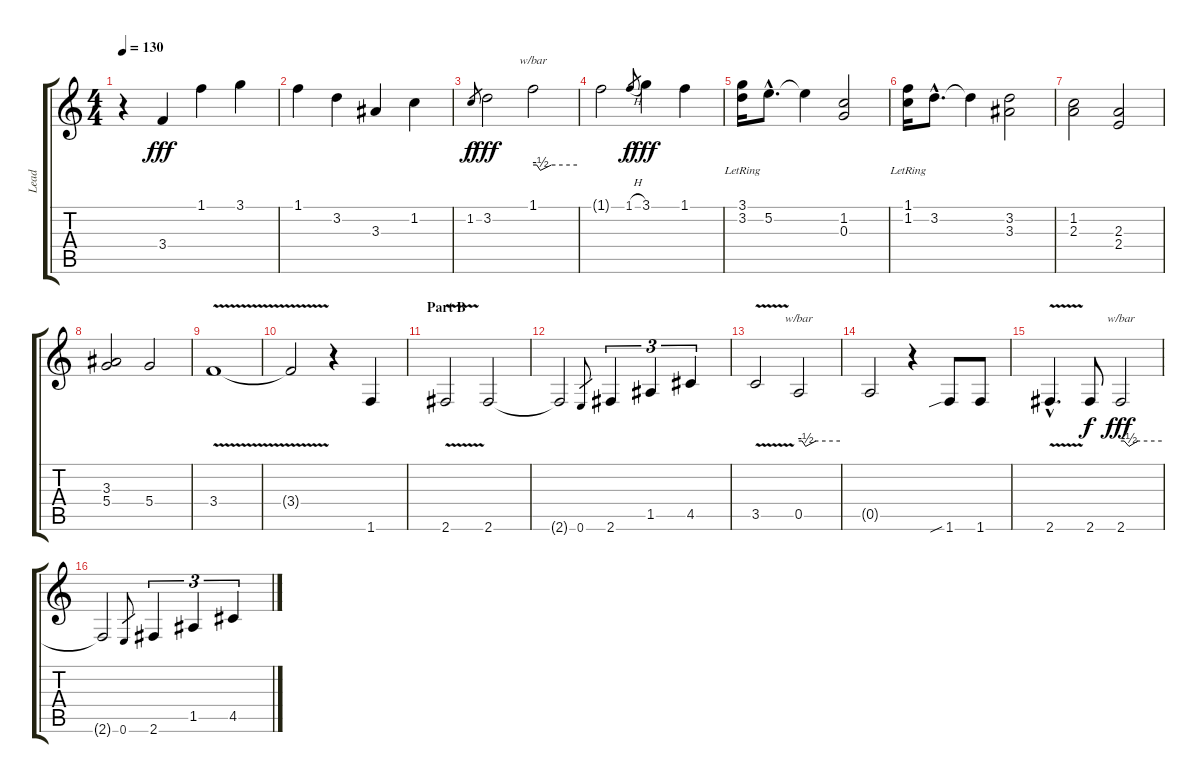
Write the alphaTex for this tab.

\track ("Lead" "Lead") {instrument acousticguitarnylon}
\staff {score tabs}
\tuning (E4 B3 G3 D3 A2 E2) {hide}
\ts (4 4)
\tempo 130
\clef g2
\ks c
r.4{dy ff} 3.4.4{dy fff} 1.1.4 3.1.4 |
1.1.4 3.2.4 3.3.4 1.2.4 |
1.2.8{gr dy f} 3.2.2{dy fff} 1.1.2{tbe (custom default 0 0 5 0 10 -2 25 0 60 0)} |
1.1{t}.2 1.1{h}.8{gr dy f} 3.1.4{dy fff} 1.1.4 |
(3.1{lr} 3.2).16 5.2{hac}.8{d} 5.2{t}.4 (1.2 0.3).2 |
(1.1{lr} 1.2).16 3.2{hac}.8{d} 3.2{t}.4 (3.2 3.3).2 |
(1.2 2.3).2 (2.3 2.4).2 |
(3.3 5.4).2 5.4.2 |
3.4{v}.1 |
3.4{t}.2 r.4{volume 16 balance 8 instrument electricguitarclean} 1.6.4 |
\section ("" "Part B")
2.6{v}.2 2.6.2 |
2.6{t}.2 0.6.8{gr} 2.6.4{tu (3 2)} 1.5.4{tu (3 2)} 4.5.4{tu (3 2)} |
3.5{v}.2 0.5.2{tbe (custom default 0 0 5 0 10 -2 25 0 60 0)} |
0.5{t}.2 r.4 1.6{sib}.8 1.6.8 |
2.6{v hac}.4{d} 2.6.8{dy f} 2.6.2{tbe (custom default 0 0 5 0 12 -2 25 0 60 0) dy fff} |
2.6{t}.2 0.6.8{gr} 2.6.4{tu (3 2)} 1.5.4{tu (3 2)} 4.5.4{tu (3 2)}
